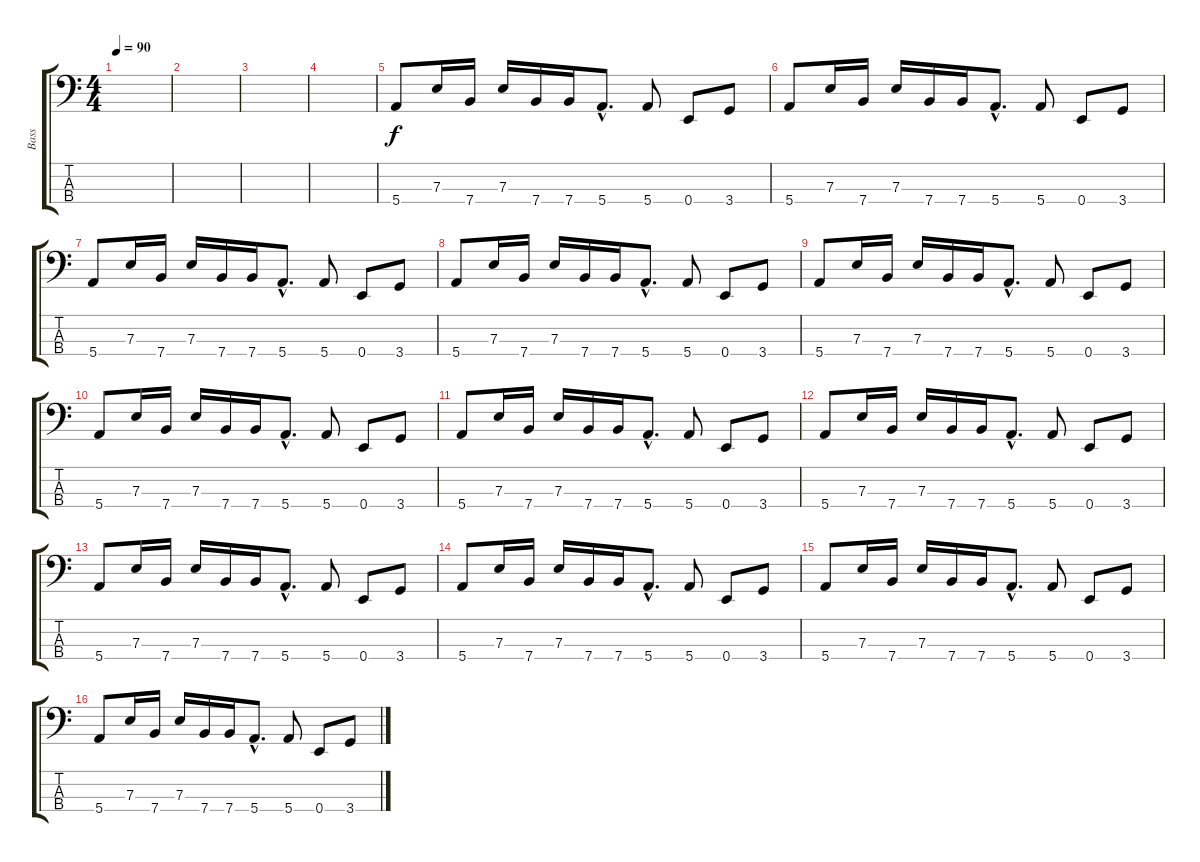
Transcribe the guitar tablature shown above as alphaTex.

\track ("Bass" "Bass") {instrument electricbassfinger}
\staff {score tabs}
\tuning (G2 D2 A1 E1) {hide}
\ts (4 4)
\tempo 90
\clef f4
\ks c
|
|
|
|
5.4.8 7.3.16 7.4.16 7.3.16 7.4.16 7.4.16 5.4{hac}.8{d} 5.4.8 0.4.8 3.4.8 |
5.4.8 7.3.16 7.4.16 7.3.16 7.4.16 7.4.16 5.4{hac}.8{d} 5.4.8 0.4.8 3.4.8 |
5.4.8 7.3.16 7.4.16 7.3.16 7.4.16 7.4.16 5.4{hac}.8{d} 5.4.8 0.4.8 3.4.8 |
5.4.8 7.3.16 7.4.16 7.3.16 7.4.16 7.4.16 5.4{hac}.8{d} 5.4.8 0.4.8 3.4.8 |
5.4.8 7.3.16 7.4.16 7.3.16 7.4.16 7.4.16 5.4{hac}.8{d} 5.4.8 0.4.8 3.4.8 |
5.4.8 7.3.16 7.4.16 7.3.16 7.4.16 7.4.16 5.4{hac}.8{d} 5.4.8 0.4.8 3.4.8 |
5.4.8 7.3.16 7.4.16 7.3.16 7.4.16 7.4.16 5.4{hac}.8{d} 5.4.8 0.4.8 3.4.8 |
5.4.8 7.3.16 7.4.16 7.3.16 7.4.16 7.4.16 5.4{hac}.8{d} 5.4.8 0.4.8 3.4.8 |
5.4.8 7.3.16 7.4.16 7.3.16 7.4.16 7.4.16 5.4{hac}.8{d} 5.4.8 0.4.8 3.4.8 |
5.4.8 7.3.16 7.4.16 7.3.16 7.4.16 7.4.16 5.4{hac}.8{d} 5.4.8 0.4.8 3.4.8 |
5.4.8 7.3.16 7.4.16 7.3.16 7.4.16 7.4.16 5.4{hac}.8{d} 5.4.8 0.4.8 3.4.8 |
5.4.8 7.3.16 7.4.16 7.3.16 7.4.16 7.4.16 5.4{hac}.8{d} 5.4.8 0.4.8 3.4.8
